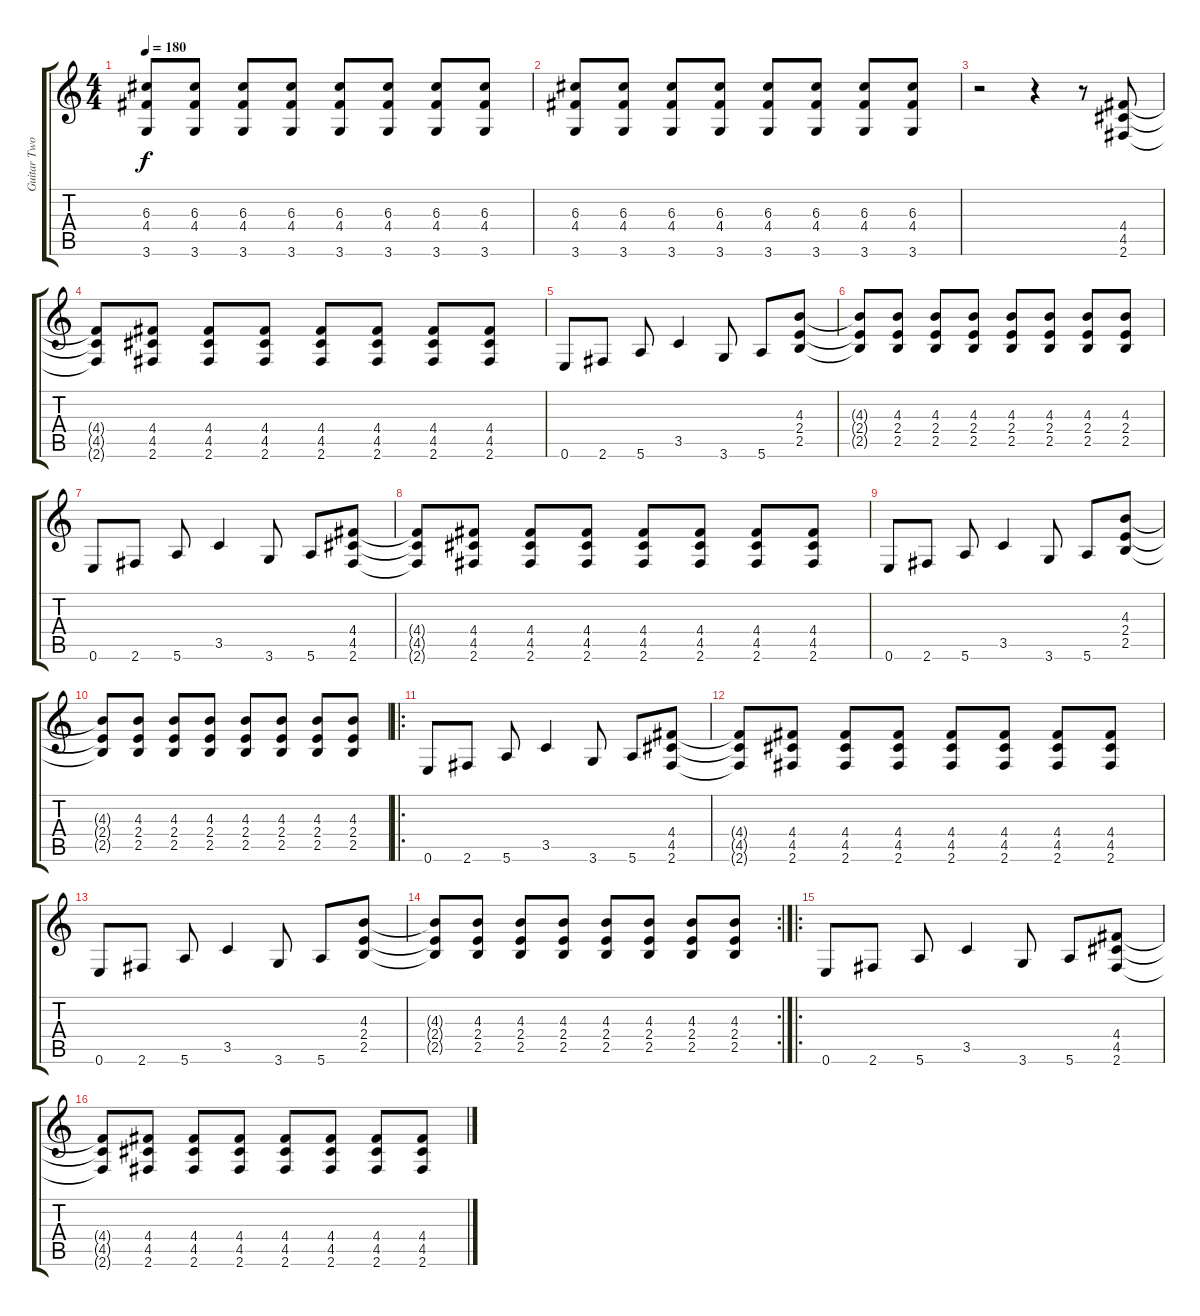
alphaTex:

\track ("Guitar Two" "Guitar Two") {instrument distortionguitar}
\staff {score tabs}
\tuning (E4 B3 G3 D3 A2 E2) {hide}
\ts (4 4)
\tempo 180
\clef g2
\ks c
(6.3 4.4 3.6).8{dy f} (6.3 4.4 3.6).8 (6.3 4.4 3.6).8 (6.3 4.4 3.6).8 (6.3 4.4 3.6).8 (6.3 4.4 3.6).8 (6.3 4.4 3.6).8 (6.3 4.4 3.6).8 |
(6.3 4.4 3.6).8 (6.3 4.4 3.6).8 (6.3 4.4 3.6).8 (6.3 4.4 3.6).8 (6.3 4.4 3.6).8 (6.3 4.4 3.6).8 (6.3 4.4 3.6).8 (6.3 4.4 3.6).8 |
r.2 r.4 r.8 (4.4 4.5 2.6).8 |
(4.4{t} 4.5{t} 2.6{t}).8 (4.4 4.5 2.6).8 (4.4 4.5 2.6).8 (4.4 4.5 2.6).8 (4.4 4.5 2.6).8 (4.4 4.5 2.6).8 (4.4 4.5 2.6).8 (4.4 4.5 2.6).8 |
0.6.8 2.6.8 5.6.8 3.5.4 3.6.8 5.6.8 (4.3 2.4 2.5).8 |
(4.3{t} 2.4{t} 2.5{t}).8 (4.3 2.4 2.5).8 (4.3 2.4 2.5).8 (4.3 2.4 2.5).8 (4.3 2.4 2.5).8 (4.3 2.4 2.5).8 (4.3 2.4 2.5).8 (4.3 2.4 2.5).8 |
0.6.8 2.6.8 5.6.8 3.5.4 3.6.8 5.6.8 (4.4 4.5 2.6).8 |
(4.4{t} 4.5{t} 2.6{t}).8 (4.4 4.5 2.6).8 (4.4 4.5 2.6).8 (4.4 4.5 2.6).8 (4.4 4.5 2.6).8 (4.4 4.5 2.6).8 (4.4 4.5 2.6).8 (4.4 4.5 2.6).8 |
0.6.8 2.6.8 5.6.8 3.5.4 3.6.8 5.6.8 (4.3 2.4 2.5).8 |
(4.3{t} 2.4{t} 2.5{t}).8 (4.3 2.4 2.5).8 (4.3 2.4 2.5).8 (4.3 2.4 2.5).8 (4.3 2.4 2.5).8 (4.3 2.4 2.5).8 (4.3 2.4 2.5).8 (4.3 2.4 2.5).8 |
\ro
0.6.8 2.6.8 5.6.8 3.5.4 3.6.8 5.6.8 (4.4 4.5 2.6).8 |
(4.4{t} 4.5{t} 2.6{t}).8 (4.4 4.5 2.6).8 (4.4 4.5 2.6).8 (4.4 4.5 2.6).8 (4.4 4.5 2.6).8 (4.4 4.5 2.6).8 (4.4 4.5 2.6).8 (4.4 4.5 2.6).8 |
0.6.8 2.6.8 5.6.8 3.5.4 3.6.8 5.6.8 (4.3 2.4 2.5).8 |
\rc 2
(4.3{t} 2.4{t} 2.5{t}).8 (4.3 2.4 2.5).8 (4.3 2.4 2.5).8 (4.3 2.4 2.5).8 (4.3 2.4 2.5).8 (4.3 2.4 2.5).8 (4.3 2.4 2.5).8 (4.3 2.4 2.5).8 |
\ro
0.6.8 2.6.8 5.6.8 3.5.4 3.6.8 5.6.8 (4.4 4.5 2.6).8 |
(4.4{t} 4.5{t} 2.6{t}).8 (4.4 4.5 2.6).8 (4.4 4.5 2.6).8 (4.4 4.5 2.6).8 (4.4 4.5 2.6).8 (4.4 4.5 2.6).8 (4.4 4.5 2.6).8 (4.4 4.5 2.6).8
